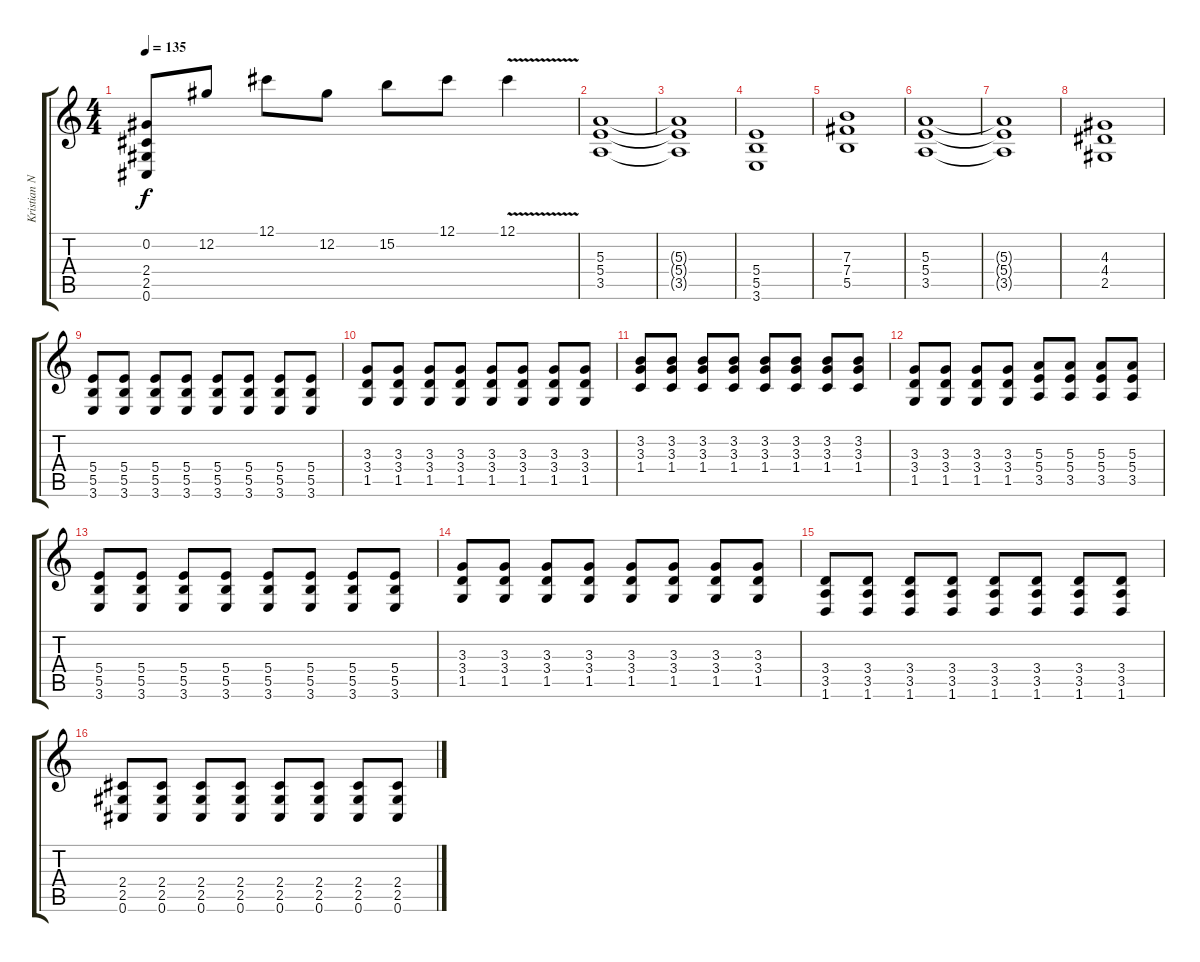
\track ("Kristian Niemann" "Kristian N") {instrument distortionguitar}
\staff {score tabs}
\tuning (Db4 Ab3 E3 B2 Gb2 Db2) {hide}
\ts (4 4)
\tempo 135
\clef g2
\ks c
(0.2 2.4{t} 2.5{t} 0.6{t}).8{dy f} 12.2.8 12.1.8 12.2.8 15.2.8 12.1.8 12.1{v}.4 |
(5.3 5.4 3.5).1 |
(5.3{t} 5.4{t} 3.5{t}).1 |
(5.4 5.5 3.6).1 |
(7.3 7.4 5.5).1 |
(5.3 5.4 3.5).1 |
(5.3{t} 5.4{t} 3.5{t}).1 |
(4.3 4.4 2.5).1 |
(5.4 5.5 3.6).8 (5.4 5.5 3.6).8 (5.4 5.5 3.6).8 (5.4 5.5 3.6).8 (5.4 5.5 3.6).8 (5.4 5.5 3.6).8 (5.4 5.5 3.6).8 (5.4 5.5 3.6).8 |
(3.3 3.4 1.5).8 (3.3 3.4 1.5).8 (3.3 3.4 1.5).8 (3.3 3.4 1.5).8 (3.3 3.4 1.5).8 (3.3 3.4 1.5).8 (3.3 3.4 1.5).8 (3.3 3.4 1.5).8 |
(3.2 3.3 1.4).8 (3.2 3.3 1.4).8 (3.2 3.3 1.4).8 (3.2 3.3 1.4).8 (3.2 3.3 1.4).8 (3.2 3.3 1.4).8 (3.2 3.3 1.4).8 (3.2 3.3 1.4).8 |
(3.3 3.4 1.5).8 (3.3 3.4 1.5).8 (3.3 3.4 1.5).8 (3.3 3.4 1.5).8 (5.3 5.4 3.5).8 (5.3 5.4 3.5).8 (5.3 5.4 3.5).8 (5.3 5.4 3.5).8 |
(5.4 5.5 3.6).8 (5.4 5.5 3.6).8 (5.4 5.5 3.6).8 (5.4 5.5 3.6).8 (5.4 5.5 3.6).8 (5.4 5.5 3.6).8 (5.4 5.5 3.6).8 (5.4 5.5 3.6).8 |
(3.3 3.4 1.5).8 (3.3 3.4 1.5).8 (3.3 3.4 1.5).8 (3.3 3.4 1.5).8 (3.3 3.4 1.5).8 (3.3 3.4 1.5).8 (3.3 3.4 1.5).8 (3.3 3.4 1.5).8 |
(3.4 3.5 1.6).8 (3.4 3.5 1.6).8 (3.4 3.5 1.6).8 (3.4 3.5 1.6).8 (3.4 3.5 1.6).8 (3.4 3.5 1.6).8 (3.4 3.5 1.6).8 (3.4 3.5 1.6).8 |
(2.4 2.5 0.6).8 (2.4 2.5 0.6).8 (2.4 2.5 0.6).8 (2.4 2.5 0.6).8 (2.4 2.5 0.6).8 (2.4 2.5 0.6).8 (2.4 2.5 0.6).8 (2.4 2.5 0.6).8
